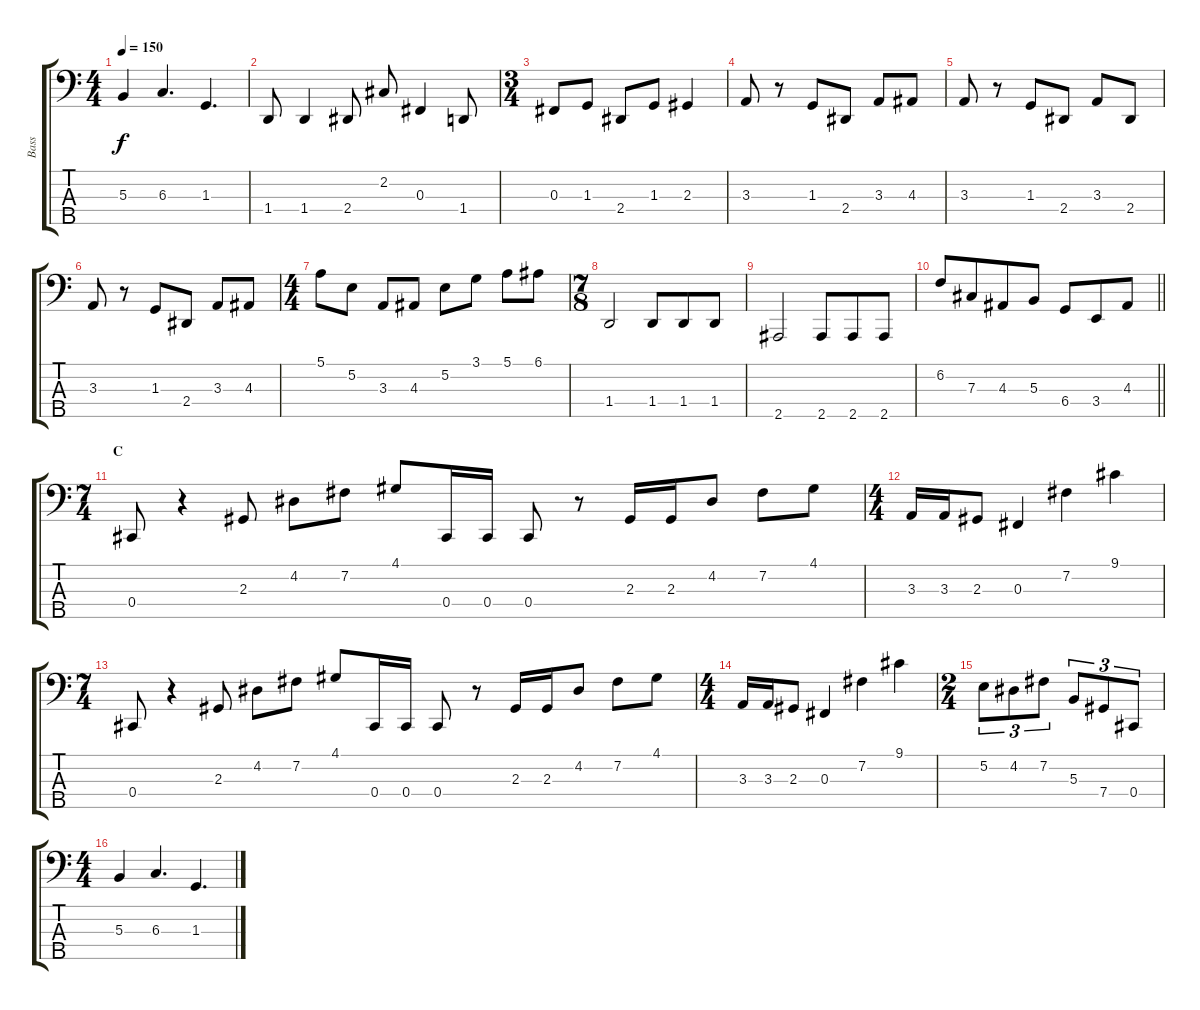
\track ("Bass" "Bass") {instrument electricbassfinger}
\staff {score tabs}
\tuning (E2 B1 Gb1 Db1 Ab0) {hide}
\ts (4 4)
\tempo 150
\clef f4
\ks c
5.3.4{dy f} 6.3.4{d} 1.3.4{d} |
1.4.8 1.4.4 2.4.8 2.2.8 0.3.4 1.4.8 |
\ts (3 4)
0.3.8 1.3.8 2.4.8 1.3.8 2.3.4 |
3.3.8 r.8 1.3.8 2.4.8 3.3.8 4.3.8 |
3.3.8 r.8 1.3.8 2.4.8 3.3.8 2.4.8 |
3.3.8 r.8 1.3.8 2.4.8 3.3.8 4.3.8 |
\ts (4 4)
5.1.8 5.2.8 3.3.8 4.3.8 5.2.8 3.1.8 5.1.8 6.1.8 |
\ts (7 8)
1.4.2 1.4.8 1.4.8 1.4.8 |
2.5.2 2.5.8 2.5.8 2.5.8 |
\barLineRight lightlight
6.2.8 7.3.8 4.3.8 5.3.8 6.4.8 3.4.8 4.3.8 |
\ts (7 4)
\section ("" "C")
0.4.8 r.4 2.3.8 4.2.8 7.2.8 4.1.8 0.4.16 0.4.16 0.4.8 r.8 2.3.16 2.3.16 4.2.8 7.2.8 4.1.8 |
\ts (4 4)
3.3.16 3.3.16 2.3.8 0.3.4 7.2.4 9.1.4 |
\ts (7 4)
0.4.8 r.4 2.3.8 4.2.8 7.2.8 4.1.8 0.4.16 0.4.16 0.4.8 r.8 2.3.16 2.3.16 4.2.8 7.2.8 4.1.8 |
\ts (4 4)
3.3.16 3.3.16 2.3.8 0.3.4 7.2.4 9.1.4 |
\ts (2 4)
5.2.8{tu (3 2)} 4.2.8{tu (3 2)} 7.2.8{tu (3 2)} 5.3.8{tu (3 2)} 7.4.8{tu (3 2)} 0.4.8{tu (3 2)} |
\ts (4 4)
5.3.4 6.3.4{d} 1.3.4{d}
